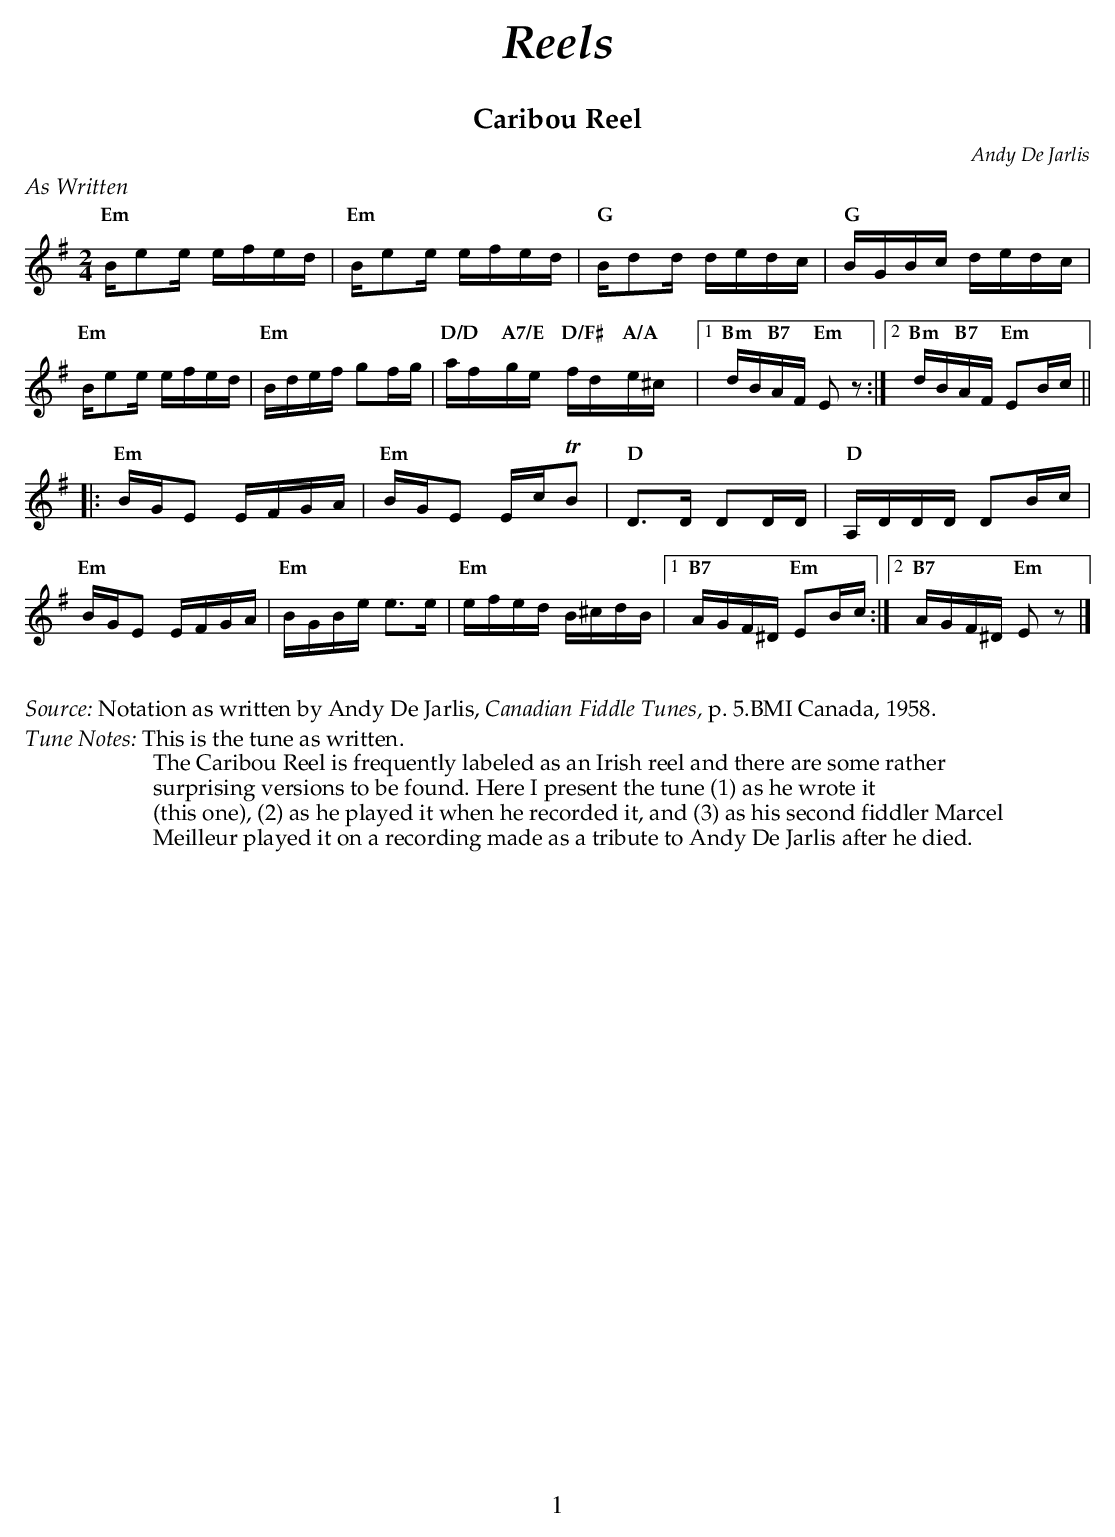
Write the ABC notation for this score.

X:1
T:Caribou Reel
C:Andy De Jarlis
U:s = !slide!
U:t = !trill!
M:2/4
L:1/16
K:Em
%%text $2As Written$0
"Em" Be2e efed   | "Em" Be2e efed     | "G" Bd2d dedc | "G" BGBc dedc |
"Em" Be2e efed   | "Em" Bdef g2fg     | "D/D" afy"A7/E"ge y "D/F#" fdy"A/A"e^c y |1\
"Bm"dB"B7"AF "Em"E2 z2 :|2 "Bm" dB"B7"AF "Em"E2Bc   ||
|: "Em" BGE2 EFGA | "Em" BGE2 EctB2 | "D"D3D D2DD    | "D" A,DDD D2Bc |
"Em" BGE2 EFGA   | "Em" BGBe e3e      | "Em"efed B^cdB |1\
"B7"AGF^D "Em"E2Bc     :|2"B7"AGF^D "Em"E2 z2       |]
